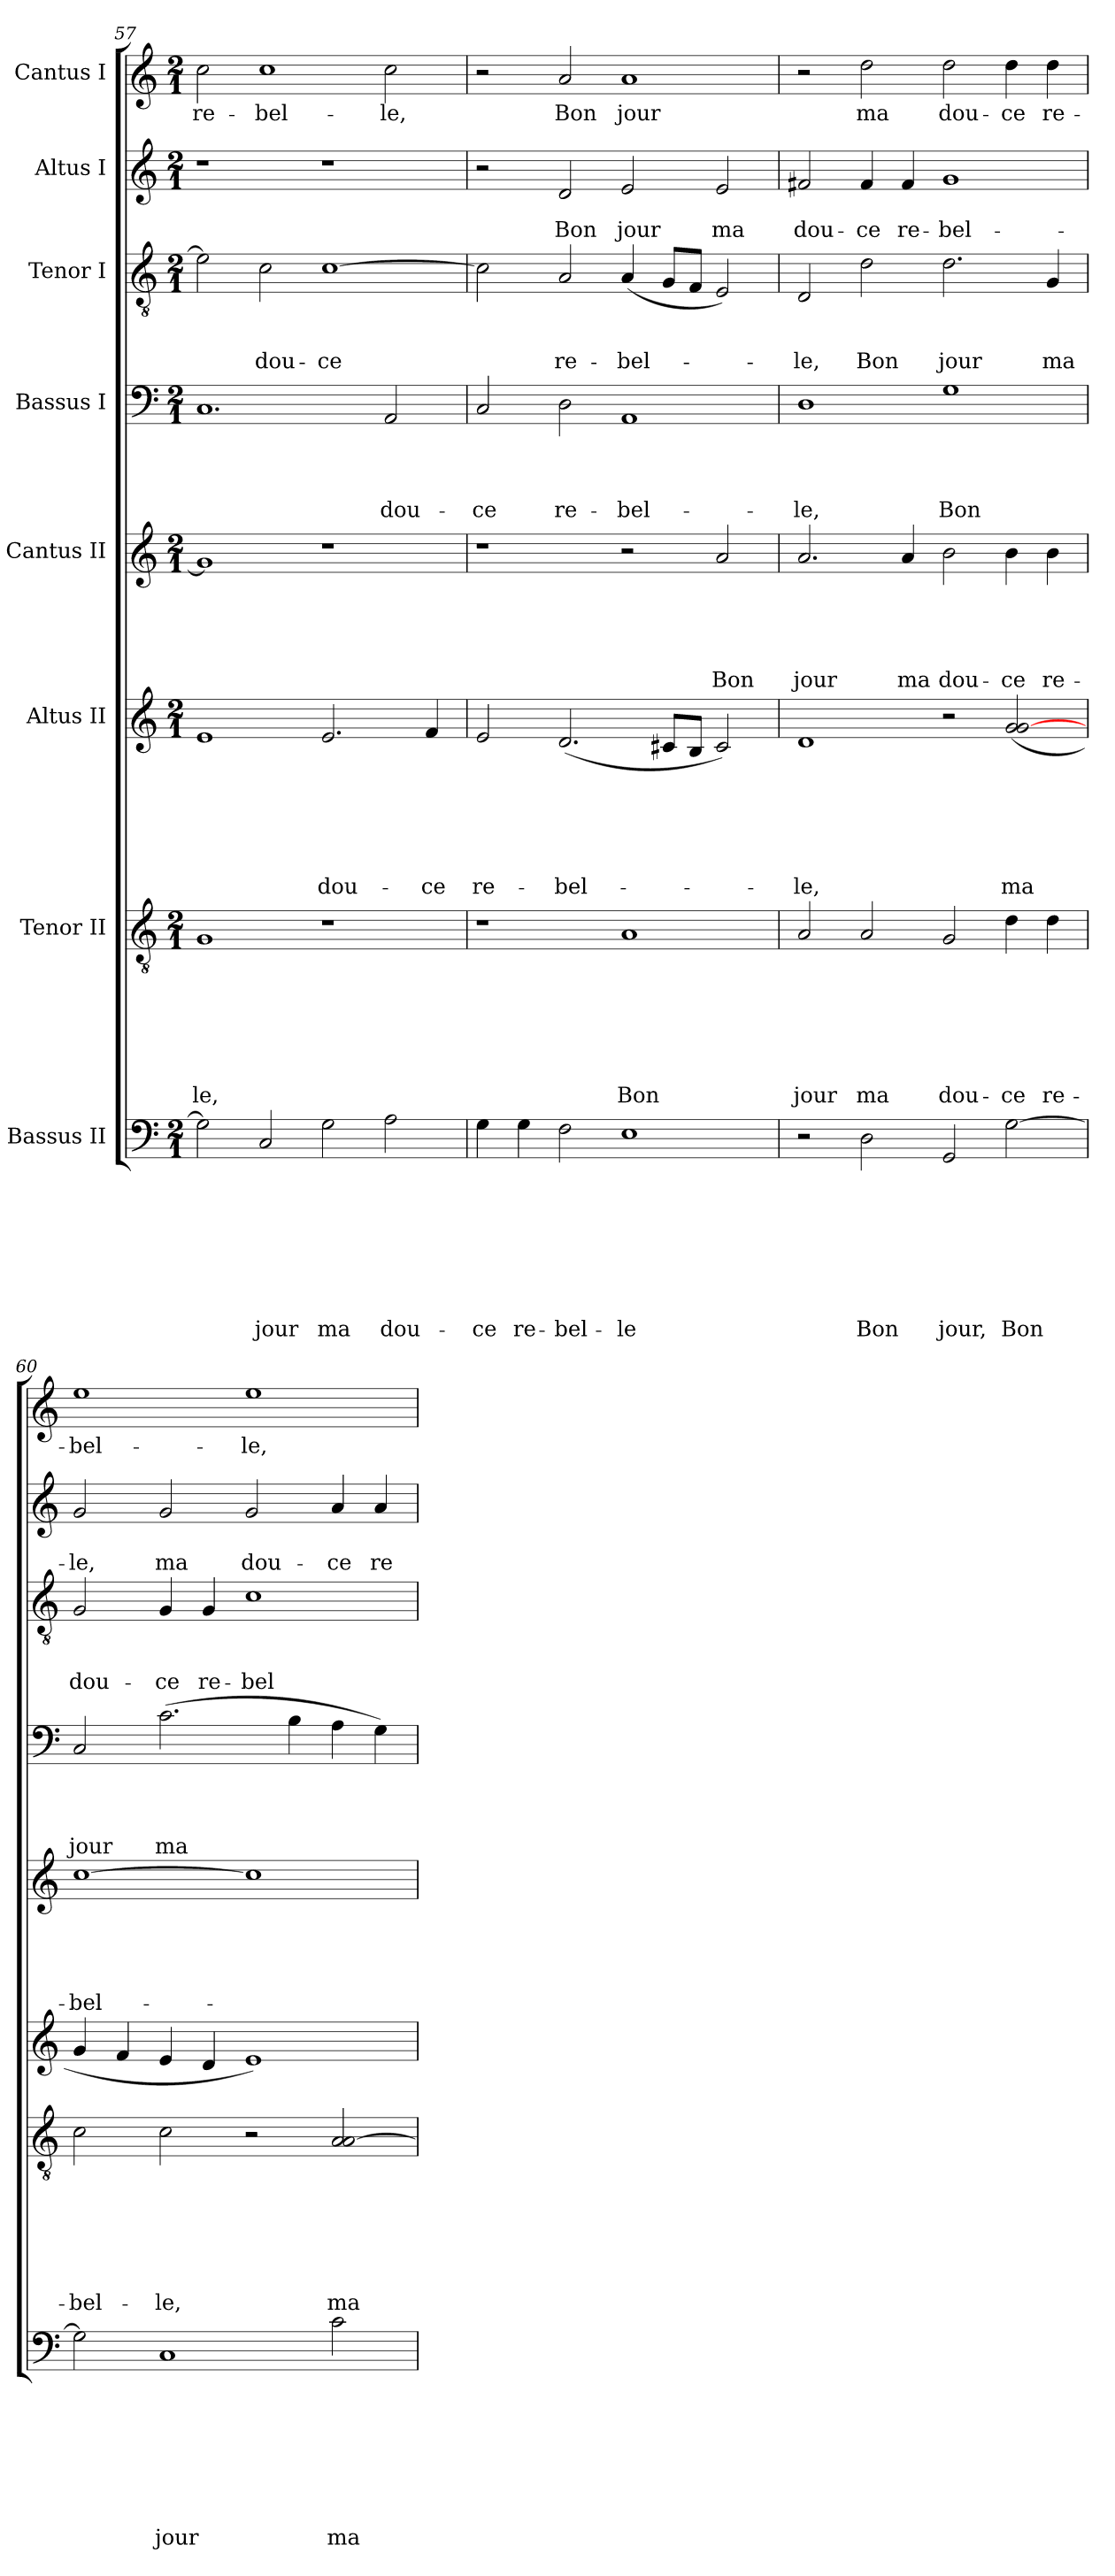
**kern	**text	**text	**text	**text	**text	**text	**text	**text	**kern	**text	**text	**text	**text	**text	**text	**text	**kern	**text	**text	**text	**text	**text	**text	**kern	**text	**text	**text	**text	**text	**kern	**text	**text	**text	**text	**kern	**text	**text	**text	**kern	**text	**text	**kern	**text
*part8	*part8	*part8	*part8	*part8	*part8	*part8	*part8	*part8	*part7	*part7	*part7	*part7	*part7	*part7	*part7	*part7	*part6	*part6	*part6	*part6	*part6	*part6	*part6	*part5	*part5	*part5	*part5	*part5	*part5	*part4	*part4	*part4	*part4	*part4	*part3	*part3	*part3	*part3	*part2	*part2	*part2	*part1	*part1
*staff8	*staff8	*staff8	*staff8	*staff8	*staff8	*staff8	*staff8	*staff8	*staff7	*staff7	*staff7	*staff7	*staff7	*staff7	*staff7	*staff7	*staff6	*staff6	*staff6	*staff6	*staff6	*staff6	*staff6	*staff5	*staff5	*staff5	*staff5	*staff5	*staff5	*staff4	*staff4	*staff4	*staff4	*staff4	*staff3	*staff3	*staff3	*staff3	*staff2	*staff2	*staff2	*staff1	*staff1
*I"Bassus II	*	*	*	*	*	*	*	*	*I"Tenor II	*	*	*	*	*	*	*	*I"Altus II	*	*	*	*	*	*	*I"Cantus II	*	*	*	*	*	*I"Bassus I	*	*	*	*	*I"Tenor I	*	*	*	*I"Altus I	*	*	*I"Cantus I	*
!!LO:PB:g=z
*clefF4	*	*	*	*	*	*	*	*	*clefGv2	*	*	*	*	*	*	*	*clefG2	*	*	*	*	*	*	*clefG2	*	*	*	*	*	*clefF4	*	*	*	*	*clefGv2	*	*	*	*clefG2	*	*	*clefG2	*
*k[]	*	*	*	*	*	*	*	*	*k[]	*	*	*	*	*	*	*	*k[]	*	*	*	*	*	*	*k[]	*	*	*	*	*	*k[]	*	*	*	*	*k[]	*	*	*	*k[]	*	*	*k[]	*
*C:	*	*	*	*	*	*	*	*	*C:	*	*	*	*	*	*	*	*C:	*	*	*	*	*	*	*C:	*	*	*	*	*	*C:	*	*	*	*	*C:	*	*	*	*C:	*	*	*C:	*
*M2/1	*	*	*	*	*	*	*	*	*M2/1	*	*	*	*	*	*	*	*M2/1	*	*	*	*	*	*	*M2/1	*	*	*	*	*	*M2/1	*	*	*	*	*M2/1	*	*	*	*M2/1	*	*	*M2/1	*
=57	=57	=57	=57	=57	=57	=57	=57	=57	=57	=57	=57	=57	=57	=57	=57	=57	=57	=57	=57	=57	=57	=57	=57	=57	=57	=57	=57	=57	=57	=57	=57	=57	=57	=57	=57	=57	=57	=57	=57	=57	=57	=57	=57
!	!	!	!	!	!	!	!	!	!	!	!	!	!	!	!	!LO:LY:b	!	!	!	!	!	!	!	!	!	!	!	!	!	!	!	!	!	!	!	!	!	!	!	!	!	!	!LO:LY:b
2G\]	.	.	.	.	.	.	.	.	1G	.	.	.	.	.	.	-le,	1e	.	.	.	.	.	.	1g]	.	.	.	.	.	1.C	.	.	.	.	2e\]	.	.	.	1r	.	.	2cc\	re-
!	!	!	!	!	!	!	!	!LO:LY:b	!	!	!	!	!	!	!	!	!	!	!	!	!	!	!	!	!	!	!	!	!	!	!	!	!	!	!	!	!	!LO:LY:b	!	!	!	!	!LO:LY:b
2C/	.	.	.	.	.	.	.	jour	.	.	.	.	.	.	.	.	.	.	.	.	.	.	.	.	.	.	.	.	.	.	.	.	.	.	2c\	.	.	dou-	.	.	.	1cc	-bel-
!	!	!	!	!	!	!	!	!LO:LY:b	!	!	!	!	!	!	!	!	!	!	!	!	!	!	!LO:LY:b	!	!	!	!	!	!	!	!	!	!	!	!	!	!	!LO:LY:b	!	!	!	!	!
2G\	.	.	.	.	.	.	.	ma	1r	.	.	.	.	.	.	.	2.e/	.	.	.	.	.	dou-	1r	.	.	.	.	.	.	.	.	.	.	[>1c	.	.	-ce	1r	.	.	.	.
!	!	!	!	!	!	!	!	!LO:LY:b	!	!	!	!	!	!	!	!	!	!	!	!	!	!	!	!	!	!	!	!	!	!	!	!	!	!LO:LY:b	!	!	!	!	!	!	!	!	!LO:LY:b
2A\	.	.	.	.	.	.	.	dou-	.	.	.	.	.	.	.	.	.	.	.	.	.	.	.	.	.	.	.	.	.	2AA/	.	.	.	dou-	.	.	.	.	.	.	.	2cc\	-le,
!	!	!	!	!	!	!	!	!	!	!	!	!	!	!	!	!	!	!	!	!	!	!	!LO:LY:b	!	!	!	!	!	!	!	!	!	!	!	!	!	!	!	!	!	!	!	!
.	.	.	.	.	.	.	.	.	.	.	.	.	.	.	.	.	4f/	.	.	.	.	.	-ce	.	.	.	.	.	.	.	.	.	.	.	.	.	.	.	.	.	.	.	.
=58	=58	=58	=58	=58	=58	=58	=58	=58	=58	=58	=58	=58	=58	=58	=58	=58	=58	=58	=58	=58	=58	=58	=58	=58	=58	=58	=58	=58	=58	=58	=58	=58	=58	=58	=58	=58	=58	=58	=58	=58	=58	=58	=58
!	!	!	!	!	!	!	!	!LO:LY:b	!	!	!	!	!	!	!	!	!	!	!	!	!	!	!LO:LY:b	!	!	!	!	!	!	!	!	!	!	!LO:LY:b	!	!	!	!	!	!	!	!	!
4G\	.	.	.	.	.	.	.	-ce	1r	.	.	.	.	.	.	.	2e/	.	.	.	.	.	re-	1r	.	.	.	.	.	2C/	.	.	.	-ce	2c\]	.	.	.	2r	.	.	2r	.
!	!	!	!	!	!	!	!	!LO:LY:b	!	!	!	!	!	!	!	!	!	!	!	!	!	!	!	!	!	!	!	!	!	!	!	!	!	!	!	!	!	!	!	!	!	!	!
4G\	.	.	.	.	.	.	.	re-	.	.	.	.	.	.	.	.	.	.	.	.	.	.	.	.	.	.	.	.	.	.	.	.	.	.	.	.	.	.	.	.	.	.	.
!	!	!	!	!	!	!	!	!LO:LY:b	!	!	!	!	!	!	!	!	!	!	!	!	!	!	!LO:LY:b	!	!	!	!	!	!	!	!	!	!	!LO:LY:b	!	!	!	!LO:LY:b	!	!	!LO:LY:b	!	!LO:LY:b
2F\	.	.	.	.	.	.	.	-bel-	.	.	.	.	.	.	.	.	(<2.d/	.	.	.	.	.	-bel-	.	.	.	.	.	.	2D\	.	.	.	re-	2A/	.	.	re-	2d/	.	Bon	2a/	Bon
!	!	!	!	!	!	!	!	!LO:LY:b	!	!	!	!	!	!	!	!LO:LY:b	!	!	!	!	!	!	!	!	!	!	!	!	!	!	!	!	!	!LO:LY:b	!	!	!	!LO:LY:b	!	!	!LO:LY:b	!	!LO:LY:b
1E	.	.	.	.	.	.	.	-le	1A	.	.	.	.	.	.	Bon	.	.	.	.	.	.	.	2r	.	.	.	.	.	1AA	.	.	.	-bel-	(<4A/	.	.	-bel-	2e/	.	jour	1a	jour
.	.	.	.	.	.	.	.	.	.	.	.	.	.	.	.	.	8c#X/L	.	.	.	.	.	.	.	.	.	.	.	.	.	.	.	.	.	8G/L	.	.	.	.	.	.	.	.
.	.	.	.	.	.	.	.	.	.	.	.	.	.	.	.	.	8B/J	.	.	.	.	.	.	.	.	.	.	.	.	.	.	.	.	.	8F/J	.	.	.	.	.	.	.	.
!	!	!	!	!	!	!	!	!	!	!	!	!	!	!	!	!	!	!	!	!	!	!	!	!	!	!	!	!	!LO:LY:b	!	!	!	!	!	!	!	!	!	!	!	!LO:LY:b	!	!
.	.	.	.	.	.	.	.	.	.	.	.	.	.	.	.	.	2c#/)	.	.	.	.	.	.	2a/	.	.	.	.	Bon	.	.	.	.	.	2E/)	.	.	.	2e/	.	ma	.	.
=59	=59	=59	=59	=59	=59	=59	=59	=59	=59	=59	=59	=59	=59	=59	=59	=59	=59	=59	=59	=59	=59	=59	=59	=59	=59	=59	=59	=59	=59	=59	=59	=59	=59	=59	=59	=59	=59	=59	=59	=59	=59	=59	=59
!	!	!	!	!	!	!	!	!	!	!	!	!	!	!	!	!LO:LY:b	!	!	!	!	!	!	!LO:LY:b	!	!	!	!	!	!LO:LY:b	!	!	!	!	!LO:LY:b	!	!	!	!LO:LY:b	!	!	!LO:LY:b	!	!
2r	.	.	.	.	.	.	.	.	2A/	.	.	.	.	.	.	jour	1d	.	.	.	.	.	-le,	2.a/	.	.	.	.	jour	1D	.	.	.	-le,	2D/	.	.	-le,	2f#X/	.	dou-	2r	.
!	!	!	!	!	!	!	!	!LO:LY:b	!	!	!	!	!	!	!	!LO:LY:b	!	!	!	!	!	!	!	!	!	!	!	!	!	!	!	!	!	!	!	!	!	!LO:LY:b	!	!	!LO:LY:b	!	!LO:LY:b
2D\	.	.	.	.	.	.	.	Bon	2A/	.	.	.	.	.	.	ma	.	.	.	.	.	.	.	.	.	.	.	.	.	.	.	.	.	.	2d\	.	.	Bon	4f#/	.	-ce	2dd\	ma
!	!	!	!	!	!	!	!	!	!	!	!	!	!	!	!	!	!	!	!	!	!	!	!	!	!	!	!	!	!LO:LY:b	!	!	!	!	!	!	!	!	!	!	!	!LO:LY:b	!	!
.	.	.	.	.	.	.	.	.	.	.	.	.	.	.	.	.	.	.	.	.	.	.	.	4a/	.	.	.	.	ma	.	.	.	.	.	.	.	.	.	4f#/	.	re-	.	.
!	!	!	!	!	!	!	!	!LO:LY:b	!	!	!	!	!	!	!	!LO:LY:b	!	!	!	!	!	!	!	!	!	!	!	!	!LO:LY:b	!	!	!	!	!LO:LY:b	!	!	!	!LO:LY:b	!	!	!LO:LY:b	!	!LO:LY:b
2GG/	.	.	.	.	.	.	.	jour,	2G/	.	.	.	.	.	.	dou-	2r	.	.	.	.	.	.	2b\	.	.	.	.	dou-	1G	.	.	.	Bon	2.d\	.	.	jour	1g	.	-bel-	2dd\	dou-
!	!	!	!	!	!	!	!	!LO:LY:b	!	!	!	!	!	!	!	!LO:LY:b	!	!	!	!	!	!	!LO:LY:b	!	!	!	!	!	!LO:LY:b	!	!	!	!	!	!	!	!	!	!	!	!	!	!LO:LY:b
[>2G\	.	.	.	.	.	.	.	Bon	4d\	.	.	.	.	.	.	-ce	(<2g/ [<2g/	.	.	.	.	.	ma	4b\	.	.	.	.	-ce	.	.	.	.	.	.	.	.	.	.	.	.	4dd\	-ce
!	!	!	!	!	!	!	!	!	!	!	!	!	!	!	!	!LO:LY:b	!	!	!	!	!	!	!	!	!	!	!	!	!LO:LY:b	!	!	!	!	!	!	!	!	!LO:LY:b	!	!	!	!	!LO:LY:b
.	.	.	.	.	.	.	.	.	4d\	.	.	.	.	.	.	re-	.	.	.	.	.	.	.	4b\	.	.	.	.	re-	.	.	.	.	.	4G/	.	.	ma	.	.	.	4dd\	re-
=60	=60	=60	=60	=60	=60	=60	=60	=60	=60	=60	=60	=60	=60	=60	=60	=60	=60	=60	=60	=60	=60	=60	=60	=60	=60	=60	=60	=60	=60	=60	=60	=60	=60	=60	=60	=60	=60	=60	=60	=60	=60	=60	=60
!	!	!	!	!	!	!	!	!	!	!	!	!	!	!	!	!LO:LY:b	!	!	!	!	!	!	!	!	!	!	!	!	!LO:LY:b	!	!	!	!	!LO:LY:b	!	!	!	!LO:LY:b	!	!	!LO:LY:b	!	!LO:LY:b
2G\]	.	.	.	.	.	.	.	.	2c\	.	.	.	.	.	.	-bel-	4g/	.	.	.	.	.	.	[>1cc	.	.	.	.	-bel-	2C/	.	.	.	jour	2G/	.	.	dou-	2g/	.	-le,	1ee	-bel-
.	.	.	.	.	.	.	.	.	.	.	.	.	.	.	.	.	4f/	.	.	.	.	.	.	.	.	.	.	.	.	.	.	.	.	.	.	.	.	.	.	.	.	.	.
!	!	!	!	!	!	!	!	!LO:LY:b	!	!	!	!	!	!	!	!LO:LY:b	!	!	!	!	!	!	!	!	!	!	!	!	!	!	!	!	!	!LO:LY:b	!	!	!	!LO:LY:b	!	!	!LO:LY:b	!	!
1C	.	.	.	.	.	.	.	jour	2c\	.	.	.	.	.	.	-le,	4e/	.	.	.	.	.	.	.	.	.	.	.	.	(>2.c\	.	.	.	ma	4G/	.	.	-ce	2g/	.	ma	.	.
!	!	!	!	!	!	!	!	!	!	!	!	!	!	!	!	!	!	!	!	!	!	!	!	!	!	!	!	!	!	!	!	!	!	!	!	!	!	!LO:LY:b	!	!	!	!	!
.	.	.	.	.	.	.	.	.	.	.	.	.	.	.	.	.	4d/	.	.	.	.	.	.	.	.	.	.	.	.	.	.	.	.	.	4G/	.	.	re-	.	.	.	.	.
!	!	!	!	!	!	!	!	!	!	!	!	!	!	!	!	!	!	!	!	!	!	!	!	!	!	!	!	!	!	!	!	!	!	!	!	!	!	!LO:LY:b	!	!	!LO:LY:b	!	!LO:LY:b
.	.	.	.	.	.	.	.	.	2r	.	.	.	.	.	.	.	1e)	.	.	.	.	.	.	1cc]	.	.	.	.	.	.	.	.	.	.	1c	.	.	-bel-	2g/	.	dou-	1ee	-le,
.	.	.	.	.	.	.	.	.	.	.	.	.	.	.	.	.	.	.	.	.	.	.	.	.	.	.	.	.	.	4B\	.	.	.	.	.	.	.	.	.	.	.	.	.
!	!	!	!	!	!	!	!	!LO:LY:b	!	!	!	!	!	!	!	!LO:LY:b	!	!	!	!	!	!	!	!	!	!	!	!	!	!	!	!	!	!	!	!	!	!	!	!	!LO:LY:b	!	!
2c\	.	.	.	.	.	.	.	ma	2A/ [>2A/	.	.	.	.	.	.	ma	.	.	.	.	.	.	.	.	.	.	.	.	.	4A\	.	.	.	.	.	.	.	.	4a/	.	-ce	.	.
!	!	!	!	!	!	!	!	!	!	!	!	!	!	!	!	!	!	!	!	!	!	!	!	!	!	!	!	!	!	!	!	!	!	!	!	!	!	!	!	!	!LO:LY:b	!	!
.	.	.	.	.	.	.	.	.	.	.	.	.	.	.	.	.	.	.	.	.	.	.	.	.	.	.	.	.	.	4G\)	.	.	.	.	.	.	.	.	4a/	.	re-	.	.
=	=	=	=	=	=	=	=	=	=	=	=	=	=	=	=	=	=	=	=	=	=	=	=	=	=	=	=	=	=	=	=	=	=	=	=	=	=	=	=	=	=	=	=
*-	*-	*-	*-	*-	*-	*-	*-	*-	*-	*-	*-	*-	*-	*-	*-	*-	*-	*-	*-	*-	*-	*-	*-	*-	*-	*-	*-	*-	*-	*-	*-	*-	*-	*-	*-	*-	*-	*-	*-	*-	*-	*-	*-
